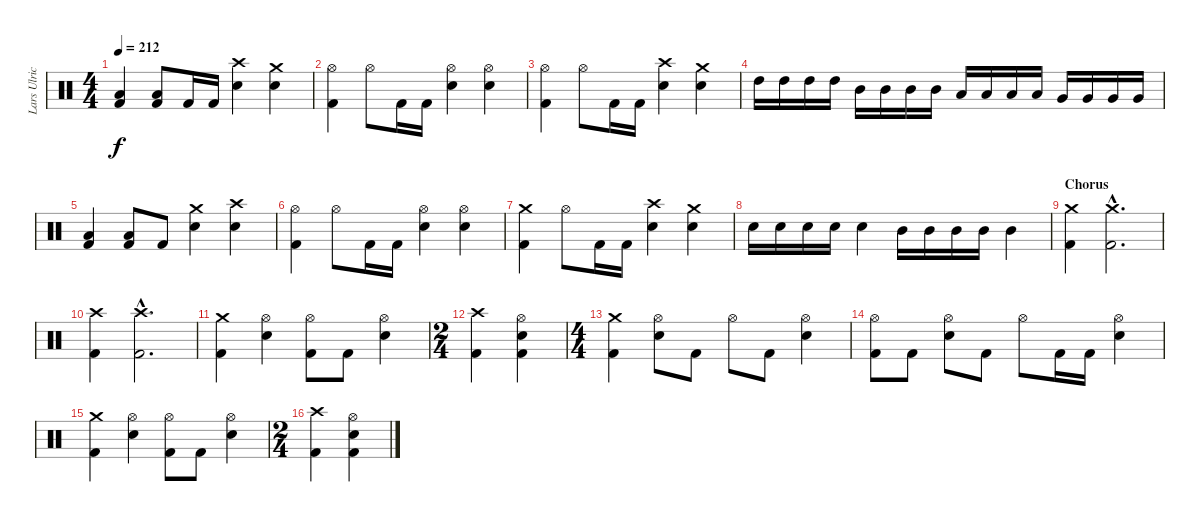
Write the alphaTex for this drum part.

\track ("Lars Ulrich (Drums)" "Lars Ulric") {instrument percussion}
\staff {score}
\articulation defaults
\ts (4 4)
\tempo 212
\clef neutral
\ks c
("Kick (hit) 2" "Low Tom (hit)").4{dy f} ("Kick (hit) 2" "Low Tom (hit)").8 "Kick (hit) 2".16 "Kick (hit) 2".16 ("Electric Snare (hit)" "Crash high (hit)").4 ("Electric Snare (hit)" "Crash medium (hit)").4 |
("Hi-Hat (open)" "Kick (hit) 2").4 "Hi-Hat (open)".8 "Kick (hit) 2".16 "Kick (hit) 2".16 ("Electric Snare (hit)" "Hi-Hat (open)").4 ("Electric Snare (hit)" "Hi-Hat (open)").4 |
("Hi-Hat (open)" "Kick (hit) 2").4 "Hi-Hat (open)".8 "Kick (hit) 2".16 "Kick (hit) 2".16 ("Electric Snare (hit)" "Crash high (hit)").4 ("Electric Snare (hit)" "Crash medium (hit)").4 |
"High Tom (hit)".16 "High Tom (hit)".16 "High Tom (hit)".16 "High Tom (hit)".16 "Mid Tom (hit)".16 "Mid Tom (hit)".16 "Mid Tom (hit)".16 "Mid Tom (hit)".16 "Low Tom (hit)".16 "Low Tom (hit)".16 "Low Tom (hit)".16 "Low Tom (hit)".16 "Very Low Tom (hit)".16 "Very Low Tom (hit)".16 "Very Low Tom (hit)".16 "Very Low Tom (hit)".16 |
("Kick (hit) 2" "Low Tom (hit)").4 ("Kick (hit) 2" "Low Tom (hit)").8 "Kick (hit) 2".8 ("Electric Snare (hit)" "Crash medium (hit)").4 ("Electric Snare (hit)" "Crash high (hit)").4 |
("Hi-Hat (open)" "Kick (hit) 2").4 "Hi-Hat (open)".8 "Kick (hit) 2".16 "Kick (hit) 2".16 ("Electric Snare (hit)" "Hi-Hat (open)").4 ("Electric Snare (hit)" "Hi-Hat (open)").4 |
("Crash medium (hit)" "Kick (hit) 2").4 "Hi-Hat (open)".8 "Kick (hit) 2".16 "Kick (hit) 2".16 ("Electric Snare (hit)" "Crash high (hit)").4 ("Electric Snare (hit)" "Crash medium (hit)").4 |
"Electric Snare (hit)".16 "Electric Snare (hit)".16 "Electric Snare (hit)".16 "Electric Snare (hit)".16 "Electric Snare (hit)".4 "Mid Tom (hit)".16 "Mid Tom (hit)".16 "Mid Tom (hit)".16 "Mid Tom (hit)".16 "Mid Tom (hit)".4 |
\section ("" "Chorus")
("Crash medium (hit)" "Kick (hit) 2").4 ("Crash medium (hit)"{hac} "Kick (hit) 2"{hac}).2{d} |
("Crash high (hit)" "Kick (hit) 2").4 ("Crash high (hit)"{hac} "Kick (hit) 2"{hac}).2{d} |
("Crash medium (hit)" "Kick (hit) 2").4 ("Electric Snare (hit)" "Hi-Hat (open)").4 ("Hi-Hat (open)" "Kick (hit) 2").8 "Kick (hit) 2".8 ("Electric Snare (hit)" "Hi-Hat (open)").4 |
\ts (2 4)
("Crash high (hit)" "Kick (hit) 2").4 ("Electric Snare (hit)" "Hi-Hat (open)" "Kick (hit) 2").4 |
\ts (4 4)
("Crash medium (hit)" "Kick (hit) 2").4 ("Electric Snare (hit)" "Hi-Hat (open)").8 "Kick (hit) 2".8 "Hi-Hat (open)".8 "Kick (hit) 2".8 ("Electric Snare (hit)" "Hi-Hat (open)").4 |
("Hi-Hat (open)" "Kick (hit) 2").8 "Kick (hit) 2".8 ("Electric Snare (hit)" "Hi-Hat (open)").8 "Kick (hit) 2".8 "Hi-Hat (open)".8 "Kick (hit) 2".16 "Kick (hit) 2".16 ("Electric Snare (hit)" "Hi-Hat (open)").4 |
("Crash medium (hit)" "Kick (hit) 2").4 ("Electric Snare (hit)" "Hi-Hat (open)").4 ("Hi-Hat (open)" "Kick (hit) 2").8 "Kick (hit) 2".8 ("Electric Snare (hit)" "Hi-Hat (open)").4 |
\ts (2 4)
("Crash high (hit)" "Kick (hit) 2").4 ("Electric Snare (hit)" "Hi-Hat (open)" "Kick (hit) 2").4
